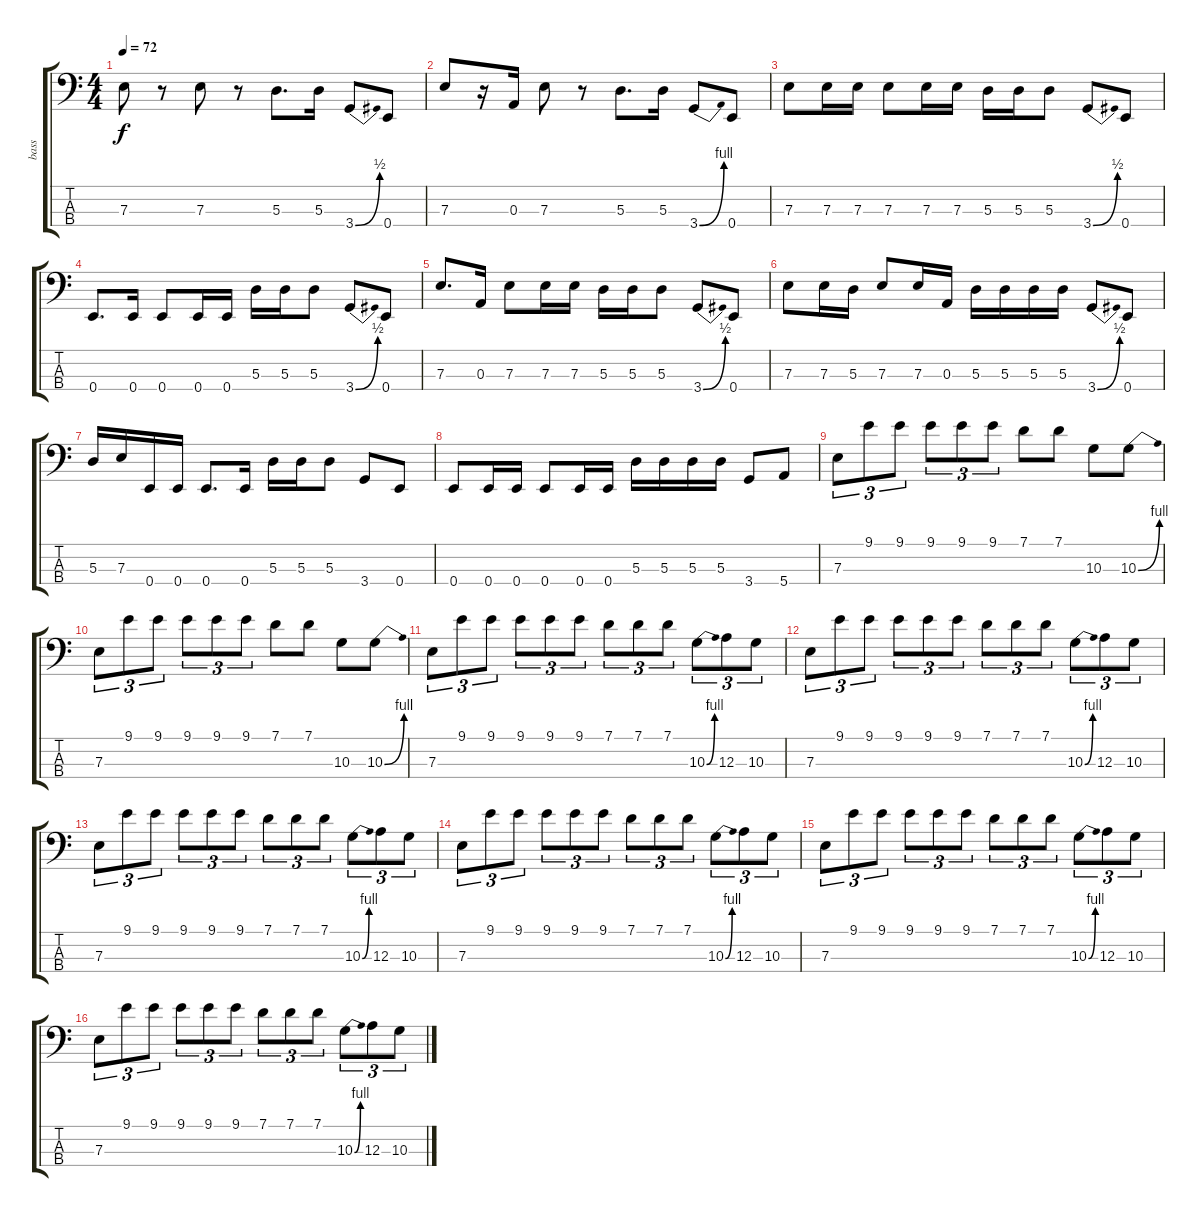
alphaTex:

\track ("bass" "bass") {instrument slapbass1}
\staff {score tabs}
\tuning (G2 D2 A1 E1) {hide}
\ts (4 4)
\tempo 72
\clef f4
\ks c
7.3.8{dy f} r.8 7.3.8 r.8 5.3.8{d} 5.3.16 3.4{be (bend 0 0 60 2)}.8 0.4.8 |
7.3.8 r.16 0.3.16 7.3.8 r.8 5.3.8{d} 5.3.16 3.4{be (bend 0 0 60 4)}.8 0.4.8 |
7.3.8 7.3.16 7.3.16 7.3.8 7.3.16 7.3.16 5.3.16 5.3.16 5.3.8 3.4{be (bend 0 0 60 2)}.8 0.4.8 |
0.4.8{d} 0.4.16 0.4.8 0.4.16 0.4.16 5.3.16 5.3.16 5.3.8 3.4{be (bend 0 0 60 2)}.8 0.4.8 |
7.3.8{d} 0.3.16 7.3.8 7.3.16 7.3.16 5.3.16 5.3.16 5.3.8 3.4{be (bend 0 0 60 2)}.8 0.4.8 |
7.3.8 7.3.16 5.3.16 7.3.8 7.3.16 0.3.16 5.3.16 5.3.16 5.3.16 5.3.16 3.4{be (bend 0 0 60 2)}.8 0.4.8 |
5.3.16 7.3.16 0.4.16 0.4.16 0.4.8{d} 0.4.16 5.3.16 5.3.16 5.3.8 3.4.8 0.4.8 |
0.4.8 0.4.16 0.4.16 0.4.8 0.4.16 0.4.16 5.3.16 5.3.16 5.3.16 5.3.16 3.4.8 5.4.8 |
7.3.8{tu (3 2)} 9.1.8{tu (3 2)} 9.1.8{tu (3 2)} 9.1.8{tu (3 2)} 9.1.8{tu (3 2)} 9.1.8{tu (3 2)} 7.1.8 7.1.8 10.3.8 10.3{be (bend 0 0 60 4)}.8 |
7.3.8{tu (3 2)} 9.1.8{tu (3 2)} 9.1.8{tu (3 2)} 9.1.8{tu (3 2)} 9.1.8{tu (3 2)} 9.1.8{tu (3 2)} 7.1.8 7.1.8 10.3.8 10.3{be (bend 0 0 60 4)}.8 |
7.3.8{tu (3 2)} 9.1.8{tu (3 2)} 9.1.8{tu (3 2)} 9.1.8{tu (3 2)} 9.1.8{tu (3 2)} 9.1.8{tu (3 2)} 7.1.8{tu (3 2)} 7.1.8{tu (3 2)} 7.1.8{tu (3 2)} 10.3{be (bend 0 0 60 4)}.8{tu (3 2)} 12.3.8{tu (3 2)} 10.3.8{tu (3 2)} |
7.3.8{tu (3 2)} 9.1.8{tu (3 2)} 9.1.8{tu (3 2)} 9.1.8{tu (3 2)} 9.1.8{tu (3 2)} 9.1.8{tu (3 2)} 7.1.8{tu (3 2)} 7.1.8{tu (3 2)} 7.1.8{tu (3 2)} 10.3{be (bend 0 0 60 4)}.8{tu (3 2)} 12.3.8{tu (3 2)} 10.3.8{tu (3 2)} |
7.3.8{tu (3 2)} 9.1.8{tu (3 2)} 9.1.8{tu (3 2)} 9.1.8{tu (3 2)} 9.1.8{tu (3 2)} 9.1.8{tu (3 2)} 7.1.8{tu (3 2)} 7.1.8{tu (3 2)} 7.1.8{tu (3 2)} 10.3{be (bend 0 0 60 4)}.8{tu (3 2)} 12.3.8{tu (3 2)} 10.3.8{tu (3 2)} |
7.3.8{tu (3 2)} 9.1.8{tu (3 2)} 9.1.8{tu (3 2)} 9.1.8{tu (3 2)} 9.1.8{tu (3 2)} 9.1.8{tu (3 2)} 7.1.8{tu (3 2)} 7.1.8{tu (3 2)} 7.1.8{tu (3 2)} 10.3{be (bend 0 0 60 4)}.8{tu (3 2)} 12.3.8{tu (3 2)} 10.3.8{tu (3 2)} |
7.3.8{tu (3 2)} 9.1.8{tu (3 2)} 9.1.8{tu (3 2)} 9.1.8{tu (3 2)} 9.1.8{tu (3 2)} 9.1.8{tu (3 2)} 7.1.8{tu (3 2)} 7.1.8{tu (3 2)} 7.1.8{tu (3 2)} 10.3{be (bend 0 0 60 4)}.8{tu (3 2)} 12.3.8{tu (3 2)} 10.3.8{tu (3 2)} |
7.3.8{tu (3 2)} 9.1.8{tu (3 2)} 9.1.8{tu (3 2)} 9.1.8{tu (3 2)} 9.1.8{tu (3 2)} 9.1.8{tu (3 2)} 7.1.8{tu (3 2)} 7.1.8{tu (3 2)} 7.1.8{tu (3 2)} 10.3{be (bend 0 0 60 4)}.8{tu (3 2)} 12.3.8{tu (3 2)} 10.3.8{tu (3 2)}
